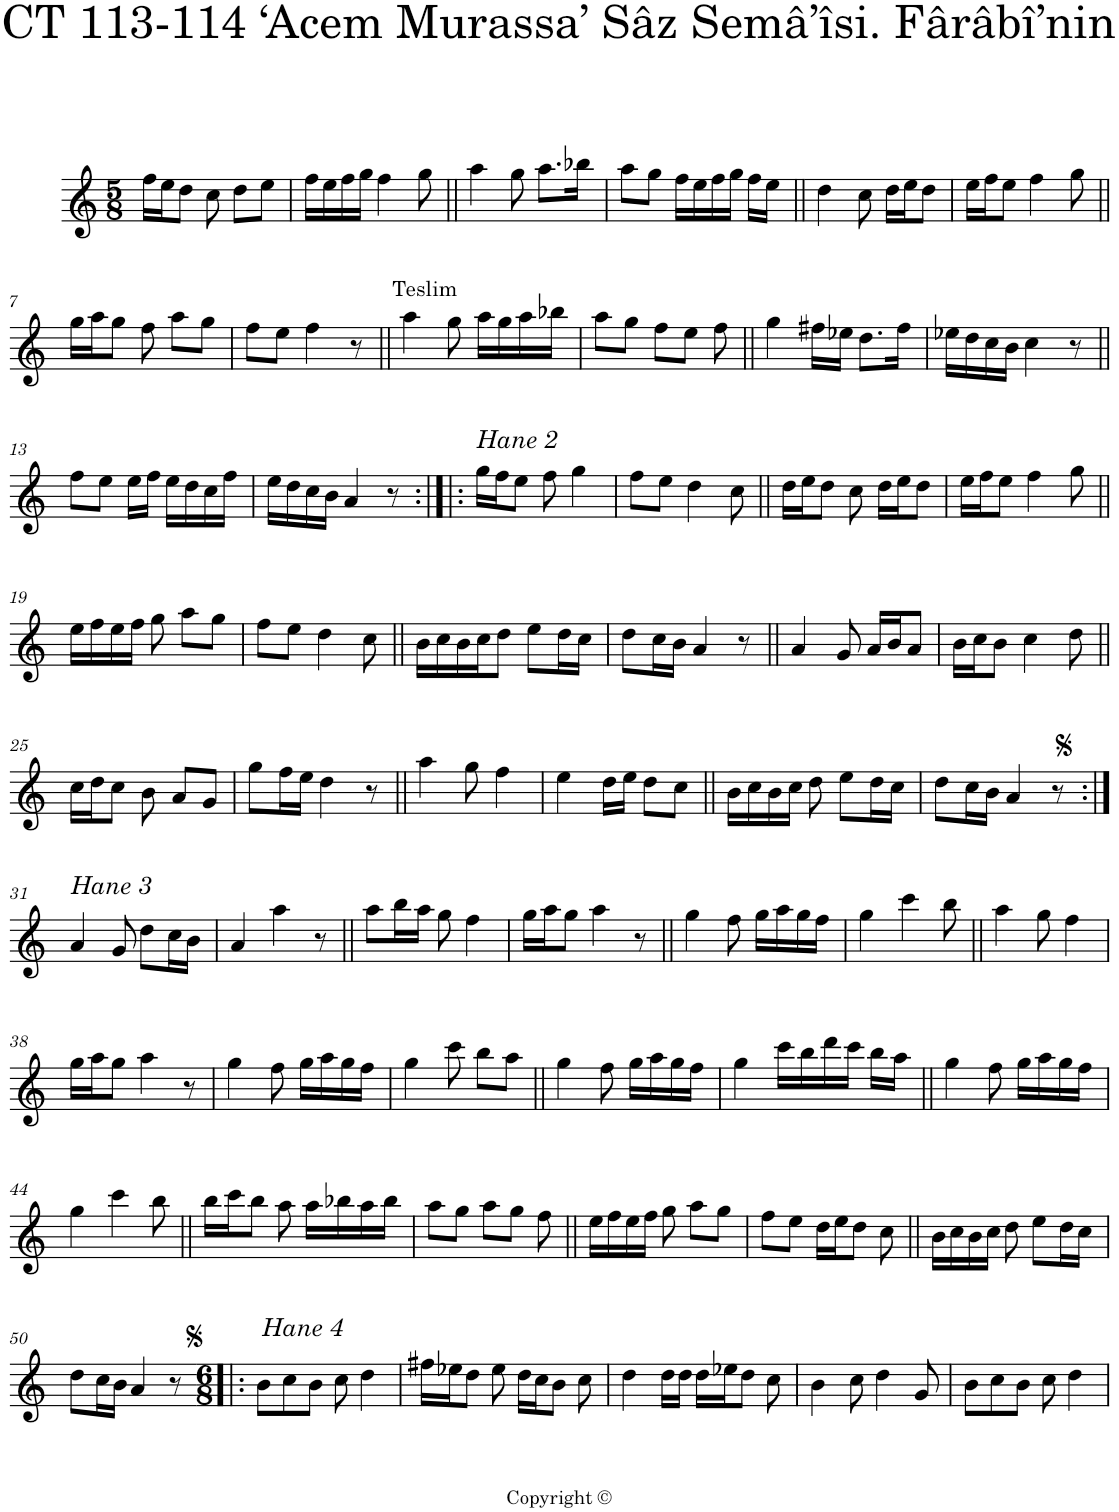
**kern
*part1
*staff1
*I"Piano
*I'Pno
*clefG2
*k[]
*M5/8
=1
16ff\LL
16ee\J
8dd\J
8cc\
8dd\L
8ee\J
=2
16ff\LL
16ee\
16ff\
16gg\JJ
4ff\
8gg\
=3||
4aa\
8gg\
8.aa\L
16bb-X\Jk
=4
8aa\L
8gg\J
16ff\LL
16ee\
16ff\
16gg\JJ
16ff\LL
16ee\JJ
=5||
4dd\
8cc\
16dd\LL
16ee\J
8dd\J
=6
16ee\LL
16ff\J
8ee\J
4ff\
8gg\
!!LO:LB:g=z
=7||
16gg\LL
16aa\J
8gg\J
8ff\
8aa\L
8gg\J
=8
8ff\L
8ee\J
4ff\
8r
=9||
!LO:TX:a:t=Teslim
4aa\
8gg\
16aa\LL
16gg\
16aa\
16bb-X\JJ
=10
8aa\L
8gg\J
8ff\L
8ee\J
8ff\
=11||
4gg\
16ff#X\LL
16ee-X\JJ
8.dd\L
16ff#\Jk
=12
16ee-X\LL
16dd\
16cc\
16b\JJ
4cc\
8r
!!LO:LB:g=z
=13||
8ff\L
8ee\J
16ee\LL
16ff\JJ
16ee\LL
16dd\
16cc\
16ff\JJ
=14
16ee\LL
16dd\
16cc\
16b\JJ
4a/
8r
=15:|!|:
!LO:TX:a:i:t=Hane 2
16gg\LL
16ff\J
8ee\J
8ff\
4gg\
=16
8ff\L
8ee\J
4dd\
8cc\
=17||
16dd\LL
16ee\J
8dd\J
8cc\
16dd\LL
16ee\J
8dd\J
=18
16ee\LL
16ff\J
8ee\J
4ff\
8gg\
!!LO:LB:g=z
=19||
16ee\LL
16ff\
16ee\
16ff\JJ
8gg\
8aa\L
8gg\J
=20
8ff\L
8ee\J
4dd\
8cc\
=21||
16b\LL
16cc\
16b\
16cc\J
8dd\J
8ee\L
16dd\L
16cc\JJ
=22
8dd\L
16cc\L
16b\JJ
4a/
8r
=23||
4a/
8g/
16a/LL
16b/J
8a/J
=24
16b\LL
16cc\J
8b\J
4cc\
8dd\
!!LO:LB:g=z
=25||
16cc\LL
16dd\J
8cc\J
8b\
8a/L
8g/J
=26
8gg\L
16ff\L
16ee\JJ
4dd\
8r
=27||
4aa\
8gg\
4ff\
=28
4ee\
16dd\LL
16ee\JJ
8dd\L
8cc\J
=29||
16b\LL
16cc\
16b\
16cc\JJ
8dd\
8ee\L
16dd\L
16cc\JJ
=30
8dd\L
16cc\L
16b\JJ
4a/
8r
!!LO:LB:g=z
=31:|!
!LO:TX:a:i:t=Hane 3
4a/
8g/
8dd\L
16cc\L
16b\JJ
=32
4a/
4aa\
8r
=33||
8aa\L
16bb\L
16aa\JJ
8gg\
4ff\
=34
16gg\LL
16aa\J
8gg\J
4aa\
8r
=35||
4gg\
8ff\
16gg\LL
16aa\
16gg\
16ff\JJ
=36
4gg\
4ccc\
8bb\
=37||
4aa\
8gg\
4ff\
!!LO:LB:g=z
=38
16gg\LL
16aa\J
8gg\J
4aa\
8r
=39
4gg\
8ff\
16gg\LL
16aa\
16gg\
16ff\JJ
=40
4gg\
8ccc\
8bb\L
8aa\J
=41||
4gg\
8ff\
16gg\LL
16aa\
16gg\
16ff\JJ
=42
4gg\
16ccc\LL
16bb\
16ddd\
16ccc\JJ
16bb\LL
16aa\JJ
=43||
4gg\
8ff\
16gg\LL
16aa\
16gg\
16ff\JJ
!!LO:LB:g=z
=44
4gg\
4ccc\
8bb\
=45||
16bb\LL
16ccc\J
8bb\J
8aa\
16aa\LL
16bb-X\
16aa\
16bb-\JJ
=46
8aa\L
8gg\J
8aa\L
8gg\J
8ff\
=47||
16ee\LL
16ff\
16ee\
16ff\JJ
8gg\
8aa\L
8gg\J
=48
8ff\L
8ee\J
16dd\LL
16ee\J
8dd\J
8cc\
=49||
16b\LL
16cc\
16b\
16cc\JJ
8dd\
8ee\L
16dd\L
16cc\JJ
!!LO:LB:g=z
=50
8dd\L
16cc\L
16b\JJ
4a/
8r
=51!|:
*M6/8
!LO:TX:a:i:t=Hane 4
8b\L
8cc\
8b\J
8cc\
4dd\
=52
16ff#X\LL
16ee-X\J
8dd\J
8ee-\
16dd\LL
16cc\J
8b\J
8cc\
=53
4dd\
16dd\LL
16dd\JJ
16dd\LL
16ee-X\J
8dd\J
8cc\
=54
4b\
8cc\
4dd\
8g/
=55
8b\L
8cc\
8b\J
8cc\
4dd\
=
*-
